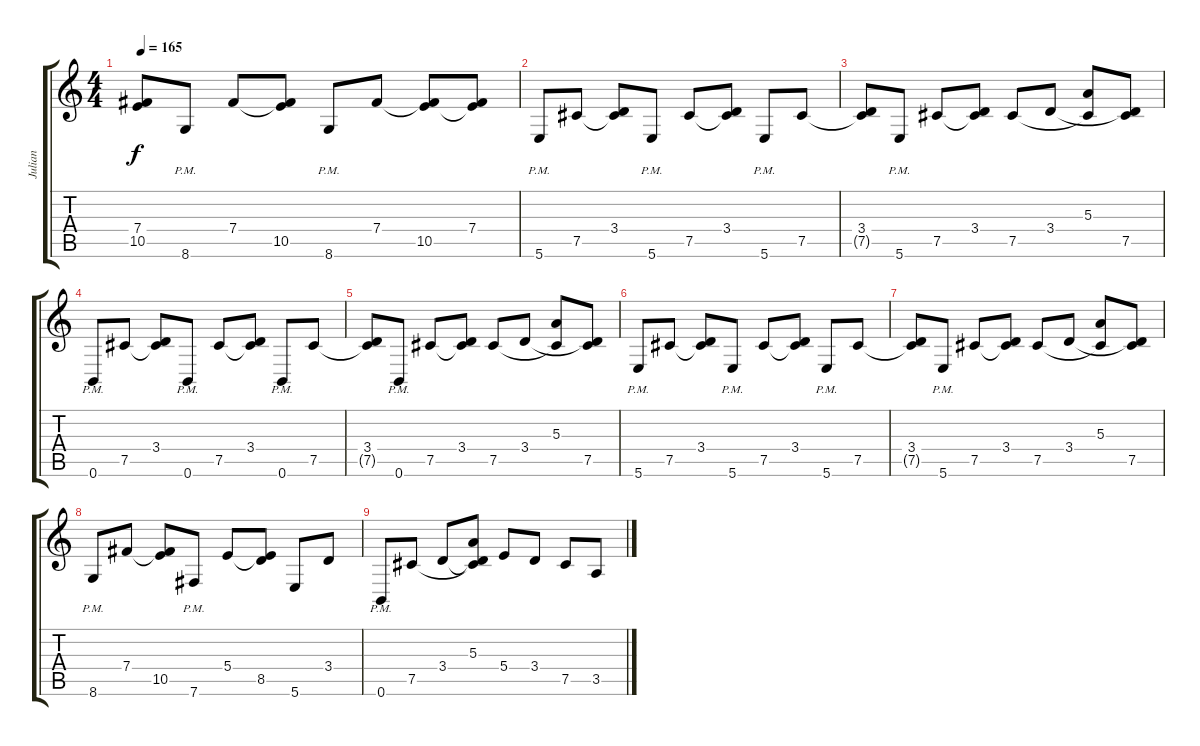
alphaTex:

\track ("Julian" "Julian") {instrument overdrivenguitar}
\staff {score tabs}
\tuning (Db4 Ab3 E3 B2 Gb2 B1) {hide}
\ts (4 4)
\tempo 165
\clef g2
\ks c
(7.4{t} 10.5).8{dy f} 8.6{pm}.8 7.4.8 (7.4{t} 10.5).8 8.6{pm}.8 7.4.8 (7.4{t} 10.5).8 (7.4 10.5{t}).8 |
5.6{pm}.8 7.5.8 (3.4 7.5{t}).8 5.6{pm}.8 7.5.8 (3.4 7.5{t}).8 5.6{pm}.8 7.5.8 |
(3.4 7.5{t}).8 5.6{pm}.8 7.5.8 (3.4 7.5{t}).8 7.5.8 3.4.8 (5.3 7.5{t}).8 (3.4{t} 7.5).8 |
0.6{pm}.8 7.5.8 (3.4 7.5{t}).8 0.6{pm}.8 7.5.8 (3.4 7.5{t}).8 0.6{pm}.8 7.5.8 |
(3.4 7.5{t}).8 0.6{pm}.8 7.5.8 (3.4 7.5{t}).8 7.5.8 3.4.8 (5.3 7.5{t}).8 (3.4{t} 7.5).8 |
5.6{pm}.8 7.5.8 (3.4 7.5{t}).8 5.6{pm}.8 7.5.8 (3.4 7.5{t}).8 5.6{pm}.8 7.5.8 |
(3.4 7.5{t}).8 5.6{pm}.8 7.5.8 (3.4 7.5{t}).8 7.5.8 3.4.8 (5.3 7.5{t}).8 (3.4{t} 7.5).8 |
8.6{pm}.8 7.4.8 (7.4{t} 10.5).8 7.6{pm}.8 5.4.8 (5.4{t} 8.5).8 5.6.8 3.4.8 |
0.6{pm}.8 7.5.8 3.4.8 (5.3 3.4{t} 7.5{t}).8 5.4.8 3.4.8 7.5.8 3.5.8
